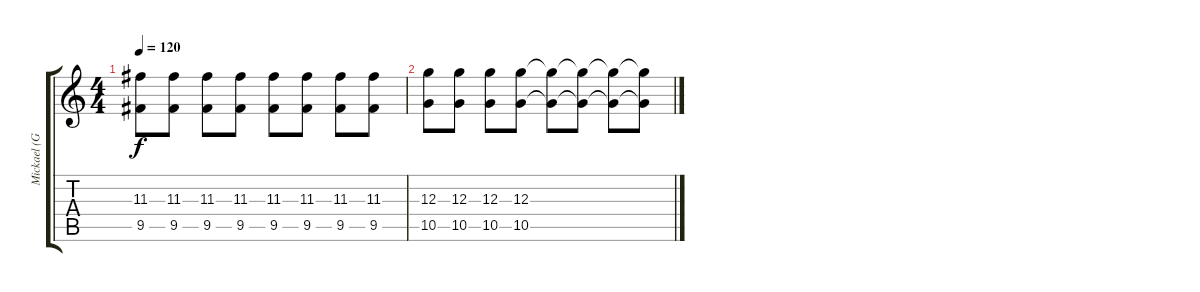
\track ("Mickael (Guitar_02)" "Mickael (G") {instrument distortionguitar}
\staff {score tabs}
\tuning (E4 B3 G3 D3 A2 E2) {hide}
\ts (4 4)
\tempo 120
\clef g2
\ks c
(11.3 9.5).8{dy f} (11.3 9.5).8 (11.3 9.5).8 (11.3 9.5).8 (11.3 9.5).8 (11.3 9.5).8 (11.3 9.5).8 (11.3 9.5).8 |
(12.3 10.5).8 (12.3 10.5).8 (12.3 10.5).8 (12.3 10.5).8 (12.3{t} 10.5{t}).8 (12.3{t} 10.5{t}).8 (12.3{t} 10.5{t}).8 (12.3{t} 10.5{t}).8
